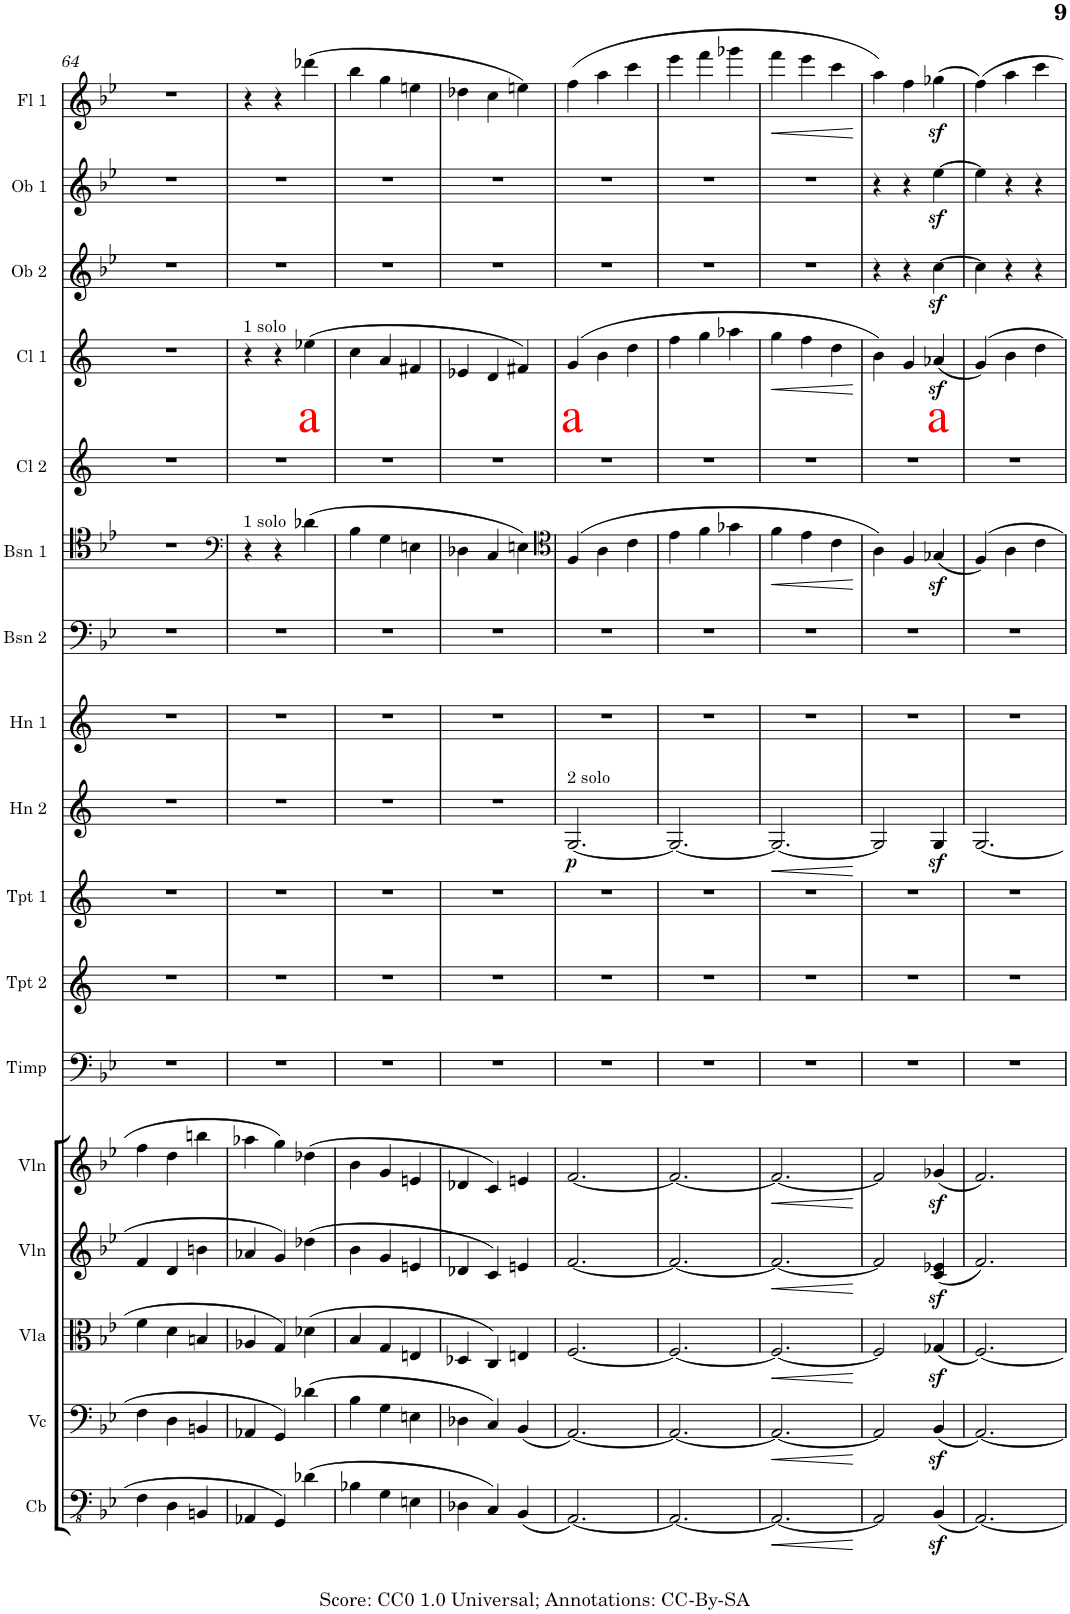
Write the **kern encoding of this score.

**kern	**dynam	**kern	**dynam	**kern	**dynam	**kern	**dynam	**kern	**dynam	**kern	**kern	**kern	**kern	**dynam	**kern	**kern	**kern	**dynam	**kern	**kern	**text	**dynam	**kern	**kern	**kern	**dynam
*part17	*part17	*part16	*part16	*part15	*part15	*part14	*part14	*part13	*part13	*part12	*part11	*part10	*part9	*part9	*part8	*part7	*part6	*part6	*part5	*part4	*part4	*part4	*part3	*part2	*part1	*part1
*staff17	*staff17	*staff16	*staff16	*staff15	*staff15	*staff14	*staff14	*staff13	*staff13	*staff12	*staff11	*staff10	*staff9	*staff9	*staff8	*staff7	*staff6	*staff6	*staff5	*staff4	*staff4	*staff4	*staff3	*staff2	*staff1	*staff1
*I"Contrabass	*	*I"Violoncello	*	*I"Viola	*	*I"Violin	*	*I"Violin	*	*I"Timpani	*I"Bb Trumpet 2	*I"Bb Trumpet 1	*I"Bb (basso) Horn 2	*	*I"Bb (basso) Horn 1	*I"Bassoon 2	*I"Bassoon 1	*	*I"Bb Clarinet 2	*I"Bb Clarinet 1	*	*	*I"Oboe 2	*I"Oboe 1	*I"Flute 1	*
*I'Cb	*	*I'Vc	*	*I'Vla	*	*I'Vln	*	*I'Vln	*	*I'Timp	*I'Tpt 2	*I'Tpt 1	*I'Hn 2	*	*I'Hn 1	*I'Bsn 2	*I'Bsn 1	*	*I'Cl 2	*I'Cl 1	*	*	*I'Ob 2	*I'Ob 1	*I'Fl 1	*
!!LO:PB:g=z
*clefFv4	*	*clefF4	*	*clefC3	*	*clefG2	*	*clefG2	*	*clefF4	*clefG2	*clefG2	*clefG2	*	*clefG2	*clefF4	*clefC4	*	*clefG2	*clefG2	*	*	*clefG2	*clefG2	*clefG2	*
*	*	*	*	*	*	*	*	*	*	*	*Trd1c2	*Trd1c2	*Trd8c14	*	*Trd8c14	*	*	*	*Trd1c2	*Trd1c2	*	*	*	*	*	*
*k[b-e-]	*	*k[b-e-]	*	*k[b-e-]	*	*k[b-e-]	*	*k[b-e-]	*	*k[b-e-]	*k[]	*k[]	*k[]	*	*k[]	*k[b-e-]	*k[b-e-]	*	*k[]	*k[]	*	*	*k[b-e-]	*k[b-e-]	*k[b-e-]	*
*M3/4	*	*M3/4	*	*M3/4	*	*M3/4	*	*M3/4	*	*M3/4	*M3/4	*M3/4	*M3/4	*	*M3/4	*M3/4	*M3/4	*	*M3/4	*M3/4	*	*	*M3/4	*M3/4	*M3/4	*
=64	=64	=64	=64	=64	=64	=64	=64	=64	=64	=64	=64	=64	=64	=64	=64	=64	=64	=64	=64	=64	=64	=64	=64	=64	=64	=64
4FF\	.	4F\	.	4f\	.	4f/	.	4ff\	.	2.r	2.r	2.r	2.r	.	2.r	2.r	2.r	.	2.r	2.r	.	.	2.r	2.r	2.r	.
4DD\	.	4D\	.	4d\	.	4d/	.	4dd\	.	.	.	.	.	.	.	.	.	.	.	.	.	.	.	.	.	.
4BBBn/	.	4BBn/	.	4Bn/	.	4bn\	.	4bbn\	.	.	.	.	.	.	.	.	.	.	.	.	.	.	.	.	.	.
=65	=65	=65	=65	=65	=65	=65	=65	=65	=65	=65	=65	=65	=65	=65	=65	=65	=65	=65	=65	=65	=65	=65	=65	=65	=65	=65
*	*	*	*	*	*	*	*	*	*	*	*	*	*	*	*	*	*clefF4	*	*	*	*	*	*	*	*	*
!	!	!	!	!	!	!	!	!	!	!	!	!	!	!	!	!	!	!	!	!LO:TX:a:t=1 solo	!	!	!	!	!	!
!	!	!	!	!	!	!	!	!	!	!	!	!	!	!	!	!	!LO:TX:a:t=1 solo	!	!	!	!	!	!	!	!	!
4AAA-X/	.	4AA-X/	.	4A-X/	.	4a-X/	.	4aa-X\	.	2.r	2.r	2.r	2.r	.	2.r	2.r	4r	.	2.r	4r	.	.	2.r	2.r	4r	.
4GGG/	.	4GG/	.	4G/	.	4g/	.	4gg\	.	.	.	.	.	.	.	.	4r	.	.	4r	.	.	.	.	4r	.
!	!	!	!	!	!	!	!	!	!	!	!	!	!	!	!	!	!	!	!	!	!LO:LY:b:color=#FF0000	!	!	!	!	!
(4D-X\	.	(4d-X\	.	(4d-X\	.	(4dd-X\	.	(4dd-X\	.	.	.	.	.	.	.	.	(4d-X\	.	.	(4ee-X\	a	.	.	.	(4ddd-X\	.
=66	=66	=66	=66	=66	=66	=66	=66	=66	=66	=66	=66	=66	=66	=66	=66	=66	=66	=66	=66	=66	=66	=66	=66	=66	=66	=66
4BB-X\	.	4B-\	.	4B-/	.	4b-\	.	4b-\	.	2.r	2.r	2.r	2.r	.	2.r	2.r	4B-\	.	2.r	4cc\	.	.	2.r	2.r	4bb-\	.
4GG\	.	4G\	.	4G/	.	4g/	.	4g/	.	.	.	.	.	.	.	.	4G\	.	.	4a/	.	.	.	.	4gg\	.
4EEn\	.	4En\	.	4En/	.	4en/	.	4en/	.	.	.	.	.	.	.	.	4En\	.	.	4f#X/	.	.	.	.	4een\	.
=67	=67	=67	=67	=67	=67	=67	=67	=67	=67	=67	=67	=67	=67	=67	=67	=67	=67	=67	=67	=67	=67	=67	=67	=67	=67	=67
4DD-X\	.	4D-X\	.	4D-X/	.	4d-X/	.	4d-X/	.	2.r	2.r	2.r	2.r	.	2.r	2.r	4D-X\	.	2.r	4e-X/	.	.	2.r	2.r	4dd-X\	.
4CC/)	.	4C/)	.	4C/)	.	4c/)	.	4c/)	.	.	.	.	.	.	.	.	4C/	.	.	4d/	.	.	.	.	4cc\	.
(4BBB-/	.	(4BB-/	.	4En/	.	4en/	.	4en/	.	.	.	.	.	.	.	.	4En\)	.	.	4f#X/)	.	.	.	.	4een\)	.
=68	=68	=68	=68	=68	=68	=68	=68	=68	=68	=68	=68	=68	=68	=68	=68	=68	=68	=68	=68	=68	=68	=68	=68	=68	=68	=68
*	*	*	*	*	*	*	*	*	*	*	*	*	*	*	*	*	*clefC4	*	*	*	*	*	*	*	*	*
!	!	!	!	!	!	!	!	!	!	!	!	!	!LO:TX:a:t=2 solo	!	!	!	!	!	!	!	!	!	!	!	!	!
!	!	!	!	!	!	!	!	!	!	!	!	!	!	!LO:DY:b	!	!	!	!	!	!	!LO:LY:b:color=#FF0000	!	!	!	!	!
[2.AAA/)	.	[2.AA/)	.	[2.F/	.	[2.f/	.	[2.f/	.	2.r	2.r	2.r	[2.G/	p	2.r	2.r	(4F/	.	2.r	(4g/	a	.	2.r	2.r	(4ff\	.
.	.	.	.	.	.	.	.	.	.	.	.	.	.	.	.	.	4A\	.	.	4b\	.	.	.	.	4aa\	.
.	.	.	.	.	.	.	.	.	.	.	.	.	.	.	.	.	4c\	.	.	4dd\	.	.	.	.	4ccc\	.
=69	=69	=69	=69	=69	=69	=69	=69	=69	=69	=69	=69	=69	=69	=69	=69	=69	=69	=69	=69	=69	=69	=69	=69	=69	=69	=69
2.AAA/_	.	2.AA/_	.	2.F/_	.	2.f/_	.	2.f/_	.	2.r	2.r	2.r	2.G/_	.	2.r	2.r	4e-\	.	2.r	4ff\	.	.	2.r	2.r	4eee-\	.
.	.	.	.	.	.	.	.	.	.	.	.	.	.	.	.	.	4f\	.	.	4gg\	.	.	.	.	4fff\	.
.	.	.	.	.	.	.	.	.	.	.	.	.	.	.	.	.	4g-X\	.	.	4aa-X\	.	.	.	.	4ggg-X\	.
=70	=70	=70	=70	=70	=70	=70	=70	=70	=70	=70	=70	=70	=70	=70	=70	=70	=70	=70	=70	=70	=70	=70	=70	=70	=70	=70
!	!LO:HP:b	!	!LO:HP:b	!	!LO:HP:b	!	!LO:HP:b	!	!LO:HP:b	!	!	!	!	!LO:HP:b	!	!	!	!LO:HP:b	!	!	!	!LO:HP:b	!	!	!	!LO:HP:b
2.AAA/_	<	2.AA/_	<	2.F/_	<	2.f/_	<	2.f/_	<	2.r	2.r	2.r	2.G/_	<	2.r	2.r	4f\	<	2.r	4gg\	.	<	2.r	2.r	4fff\	<
.	.	.	.	.	.	.	.	.	.	.	.	.	.	.	.	.	4e-\	.	.	4ff\	.	.	.	.	4eee-\	.
.	.	.	.	.	.	.	.	.	.	.	.	.	.	.	.	.	4c\	.	.	4dd\	.	.	.	.	4ccc\	.
.	[	.	[	.	[	.	[	.	[	.	.	.	.	[	.	.	.	[	.	.	.	[	.	.	.	[
=71	=71	=71	=71	=71	=71	=71	=71	=71	=71	=71	=71	=71	=71	=71	=71	=71	=71	=71	=71	=71	=71	=71	=71	=71	=71	=71
2AAA/]	.	2AA/]	.	2F/]	.	2f/]	.	2f/]	.	2.r	2.r	2.r	2G/]	.	2.r	2.r	4A\)	.	2.r	4b\)	.	.	4r	4r	4aa\)	.
.	.	.	.	.	.	.	.	.	.	.	.	.	.	.	.	.	4F/	.	.	4g/	.	.	4r	4r	4ff\	.
!	!	!	!	!	!	!	!	!	!	!	!	!	!	!	!	!	!	!	!	!	!LO:LY:b:color=#FF0000	!	!	!	!	!
(4BBB-z</	.	(4BB-z</	.	(4G-Xz</	.	(4c/z< 4e-X/z<	.	(4g-Xz</	.	.	.	.	4Gz</	.	.	.	(4G-Xz</	.	.	(4a-Xz</	a	.	[4ccz<\	[4ee-z<\	(4gg-Xz<\	.
=72	=72	=72	=72	=72	=72	=72	=72	=72	=72	=72	=72	=72	=72	=72	=72	=72	=72	=72	=72	=72	=72	=72	=72	=72	=72	=72
[2.AAA/)	.	[2.AA/)	.	[2.F/)	.	2.f/)	.	2.f/)	.	2.r	2.r	2.r	[2.G/	.	2.r	2.r	4F/)	.	2.r	4g/)	.	.	4cc\]	4ee-\]	4ff\)	.
.	.	.	.	.	.	.	.	.	.	.	.	.	.	.	.	.	4A\	.	.	4b\	.	.	4r	4r	4aa\	.
.	.	.	.	.	.	.	.	.	.	.	.	.	.	.	.	.	4c\	.	.	4dd\	.	.	4r	4r	4ccc\	.
=	=	=	=	=	=	=	=	=	=	=	=	=	=	=	=	=	=	=	=	=	=	=	=	=	=	=
*-	*-	*-	*-	*-	*-	*-	*-	*-	*-	*-	*-	*-	*-	*-	*-	*-	*-	*-	*-	*-	*-	*-	*-	*-	*-	*-
